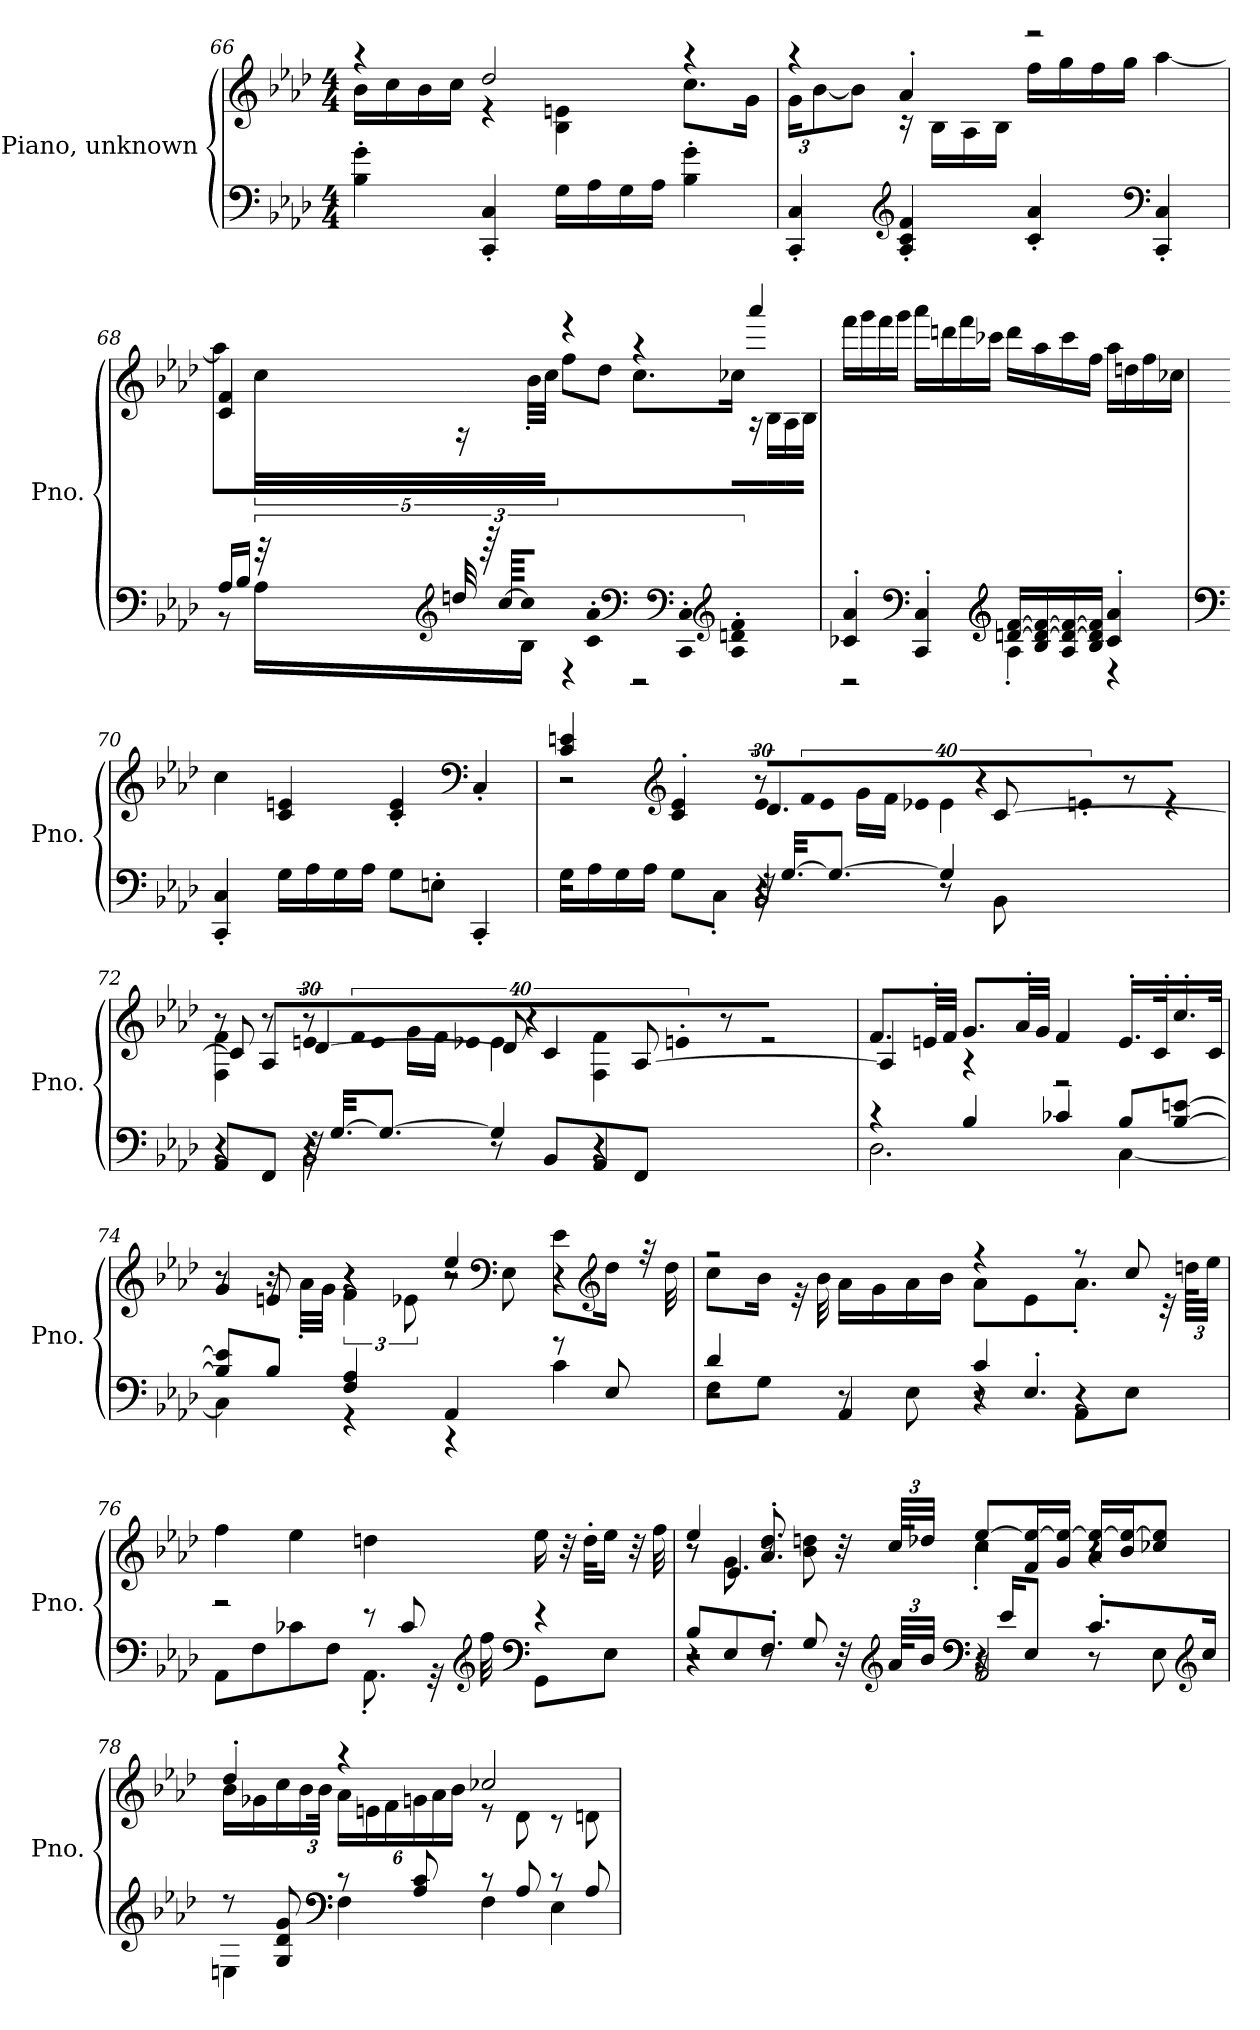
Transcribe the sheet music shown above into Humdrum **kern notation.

**kern	**kern
*part1	*part1
*staff2	*staff1
*I"Piano, unknown	*
*I'Pno.	*
*clefF4	*clefG2
*k[b-e-a-d-]	*k[b-e-a-d-]
*M4/4	*M4/4
=66	=66
*	*^
4B-\' 4g\'	4r	16b-\LL
.	.	16cc\
.	.	16b-\
.	.	16cc\JJ
4CC/' 4C/'	2dd-/	4r
16G\LL	.	4B-\ 4en\
16A-\	.	.
16G\	.	.
16A-\JJ	.	.
4B-\' 4g\'	4r	8.cc\L
.	.	16g\Jk
=67	=67	=67
*	*	*Xbrackettup
4CC/' 4C/'	4r	24g\KL
.	.	[12b-\
.	.	8b-\J]
*clefG2	*	*
4A-/' 4c/' 4f/'	4a-'/	16r
.	.	16B-\LL
.	.	16A-\
.	.	16B-\JJ
4c/' 4a-/'	2r	16ff\LL
.	.	16gg\
.	.	16ff\
.	.	16gg\JJ
*clefF4	*	*
4CC/' 4C/'	.	[4aa-\
!!LO:LB:g=z	!!
=68	=68	=68
*^	*	*
16A-/LL	8r	4c/ 4f/	8aa-\L]
16B-/JJ	.	.	.
*	*	*	*brackettup
48r	16A-\LL	.	40cc\Jkk
*clefG2	*	*	*
48ddn/	.	.	.
.	.	.	20r
96r	.	.	.
[96cc/KKLL	.	.	.
16cc/JJ]	16B-\JJ	.	.
.	.	.	40b-'\LLL
.	.	.	40cc\JJJ
4c/' 4a-/'	4r	4r	8ff\L
.	.	.	8dd-\J
*clefF4	*	*	*
4CC/' 4C/'	2r	4r	8.cc\L
.	.	.	16cc-X\Jk
*clefG2	*	*	*
4A-/' 4dn/' 4f/'	.	4aaa-/	16r
.	.	.	16B-\LL
.	.	.	16A-\
.	.	.	16B-\JJ
*	*	*v	*v
!!LO:LB:g=z
=69	=69	=69
4c-X/' 4a-/'	2r	16fff\LL
.	.	16ggg\
.	.	16fff\
.	.	16ggg\JJ
*clefF4	*	*
4CC/' 4C/'	.	16aaa-\LL
.	.	16dddn\
.	.	16fff\
.	.	16ccc-X\JJ
*clefG2	*	*
[16dn/ [16f/LL	4A-'\	16ddd\LL
16B-/ 16d/_ 16f/_	.	16aa-\
16A-/ 16d/_ 16f/_	.	16ccc-\
16B-/ 16d/] 16f/]JJ	.	16ff\JJ
4c-/' 4a-/'	4r	16aa-\LL
.	.	16ddn\
.	.	16ff\
.	.	16cc-X\JJ
*v	*v	*
=70	=70
*clefF4	*
4CC/' 4C/'	4cc\
16G\LL	4c/ 4en/
16A-\	.
16G\	.
16A-\JJ	.
8G\L	4c/' 4e/'
8En'\J	.
*	*clefF4
4CC'/	4C'/
!!LO:LB:g=z
=71	=71
*^	*^
*	*^	*	*^
2r	16G\LL	2r	4c/ 4en/	2r	2r
.	16A-\	.	.	.	.
.	16G\	.	.	.	.
.	16A-\JJ	.	.	.	.
*	*	*	*clefG2	*	*
.	8G\L	.	4c/' 4e/'	.	.
.	8C'\J	.	.	.	.
!	!	!	!LO:N:vis=64	!	!
64r	4r	2BB-/	960%17e/KLLL	8r	4.d-/
[32.G/KKL	.	.	.	.	.
!	!	!	!LO:N:vis=32	!	!
.	.	.	640%23f/	.	.
!	!	!	!LO:N:vis=64	!	!
.	.	.	960%17e/L	.	.
8.G/J_	.	.	.	.	.
!	!	!	!LO:N:vis=64	!	!
.	.	.	960%17e-X/JJJJ	.	.
!	!	!	!LO:N:vis=64	!	!
.	.	.	960%17r	.	.
.	.	.	1920ryy	.	.
!	!	!	!LO:N:vis=64	!	!
.	.	.	960%17en'/	.	.
.	.	.	8r	16g\LL	.
.	.	.	.	16f\JJ	.
4G/]	8r	.	4r	4e\	.
.	8BB-\	.	.	.	[8c/
=72	=72	=72	=72	=72	=72
4r	4r	8AA-/L	8r	4F\ 4f\	8c/]
.	.	8FF/J	8A-/L	.	8r
!	!	!	!LO:N:vis=64	!	!
64r	2BB-\	4r	960%17en/KLL	8r	[4d-/
[32.G/KKL	.	.	.	.	.
!	!	!	!LO:N:vis=32	!	!
.	.	.	640%23f/	.	.
!	!	!	!LO:N:vis=64	!	!
.	.	.	960%17e/L	.	.
8.G/J_	.	.	.	.	.
!	!	!	!LO:N:vis=64	!	!
.	.	.	960%17e-X/JJJJ	.	.
!	!	!	!LO:N:vis=64	!	!
.	.	.	960%17r	.	.
.	.	.	1920ryy	.	.
!	!	!	!LO:N:vis=64	!	!
.	.	.	960%17en'/	.	.
.	.	.	8r	16g\LL	.
.	.	.	.	16f\JJ	.
4G/]	.	8r	2r	4e\	8d-/]
.	.	8BB-/L	.	.	4c/
4r	4r	8AA-/	.	4F\ 4f\	.
.	.	8FF/J	.	.	[8A-/
*	*v	*v	*	*	*
*	*	*	*v	*v
!!LO:LB:g=z
=73	=73	=73	=73
4r	2.D-\	8.f/L	4A-/]
.	.	32en'/LL	.
.	.	32f/JJJ	.
4B-/	.	8.g/L	4r
.	.	32a-'/LL	.
.	.	32g/JJJ	.
4c-X/	.	4f/	2r
8B-/L	[4C\	16.e'/LL	.
.	.	32c'/K	.
[8B-/ [8en/J	.	16.cc'/	.
.	.	32c/JJk	.
=74	=74	=74	=74
*	*	*	*^
8B-/] 8e/]L	4C\]	4g/	8r	8r
8B-/J	.	.	16r	8en/
.	.	.	32a-'\LLL	.
.	.	.	32g\JJJ	.
4F/ 4A-/	4r	4r	6f\	4r
.	.	.	12e-X\	.
4AA-/	4r	4ee-/	8r	2r
*	*	*clefF4	*	*
.	.	.	8E-\	.
8r	4c\	4r	8e-\L	.
*	*	*clefG2	*	*
8E-/	.	.	16dd-\Jk	.
.	.	.	32r	.
.	.	.	32dd-\	.
*	*	*	*v	*v
!!LO:PB:g=z
=75	=75	=75	=75
*	*^	*	*
4d-/	8F\L	2r	2r	8cc\L
.	8G\J	.	.	16b-\Jk
.	.	.	.	32r
.	.	.	.	32b-\
4AA-/	8r	.	.	16a-\LL
.	.	.	.	16g\
.	8E-\	.	.	16a-\
.	.	.	.	16b-\JJ
4c/	4r	8r	4r	8a-\L
.	.	4.E-'/	.	8e-\
4r	8AA-\L	.	8r	8.a-'\J
.	8E-\J	.	8cc/	.
.	.	.	.	32r
*	*	*	*	*Xbrackettup
.	.	.	.	96ddn\KLLL
.	.	.	.	48ee-\JJJ
*	*v	*v	*	*
*	*	*v	*v
=76	=76	=76
2r	8AA-\L	4ff\
.	8F\	.
.	8c-X\	4ee-\
.	8F\J	.
8r	8.AA-'\	4ddn\
8c-/	.	.
.	32r	.
*clefG2	*	*
.	32ff\	.
*clefF4	*	*
4r	8GG\L	16ee-\
.	.	32r
.	.	32dd'\KLL
.	8E-\J	16ee-\JJ
.	.	32r
.	.	32ff\
!!LO:LB:g=z
=77	=77	=77
*	*^	*^
*	*	*	*	*^
8B-/L	2r	4r	4ee-/	8r	8r
8E-/	.	.	.	8g\	4.e-/
8.F'/J	.	8r	8.a-/' 8.dd-/'	8r	.
.	.	8G/	.	8b-\ 8ddn\	.
32r	.	.	32r	.	.
*clefG2	*	*	*	*	*
*Xbrackettup	*	*	*	*	*
96a-/KLLL	.	.	96cc/KLLL	.	.
48b-/JJJ	.	.	48dd-X/JJJ	.	.
*clefF4	*	*	*	*	*
16r	4r	2AA-/	[8ee-/L	4cc'\	2r
16e-/KL	.	.	.	.	.
8E-/J	.	.	16f/ 16ee-/_L	.	.
.	.	.	16g/ 16ee-/_JJ	.	.
8.c'/L	8r	.	16a-/ 16ee-/_LL	4r	.
.	.	.	16b-/ 16ee-/_J	.	.
.	8E-\	.	8cc-X/ 8ee-/]J	.	.
*clefG2	*	*	*	*	*
16cc/Jk	.	.	.	.	.
*	*v	*v	*	*	*
*	*	*	*v	*v
!!LO:LB:g=z
=78	=78	=78	=78
8r	4En\	4dd-'/	16b-\LL
.	.	.	16g-X\
8G/ 8d-/ 8g/	.	.	16cc\
.	.	.	24b-\
.	.	.	48b-\JJk
*clefF4	*	*	*
8r	4F\	4r	24a-\LL
.	.	.	24en\
.	.	.	24f\
8A-/ 8c/	.	.	24gn\
.	.	.	24a-\
.	.	.	24b-\JJ
8r	4F\	2cc-X/	8r
8A-/	.	.	8d-\
8r	4E\	.	8r
8A-/	.	.	8dn\
*v	*v	*	*
*	*v	*v
=	=
*-	*-
